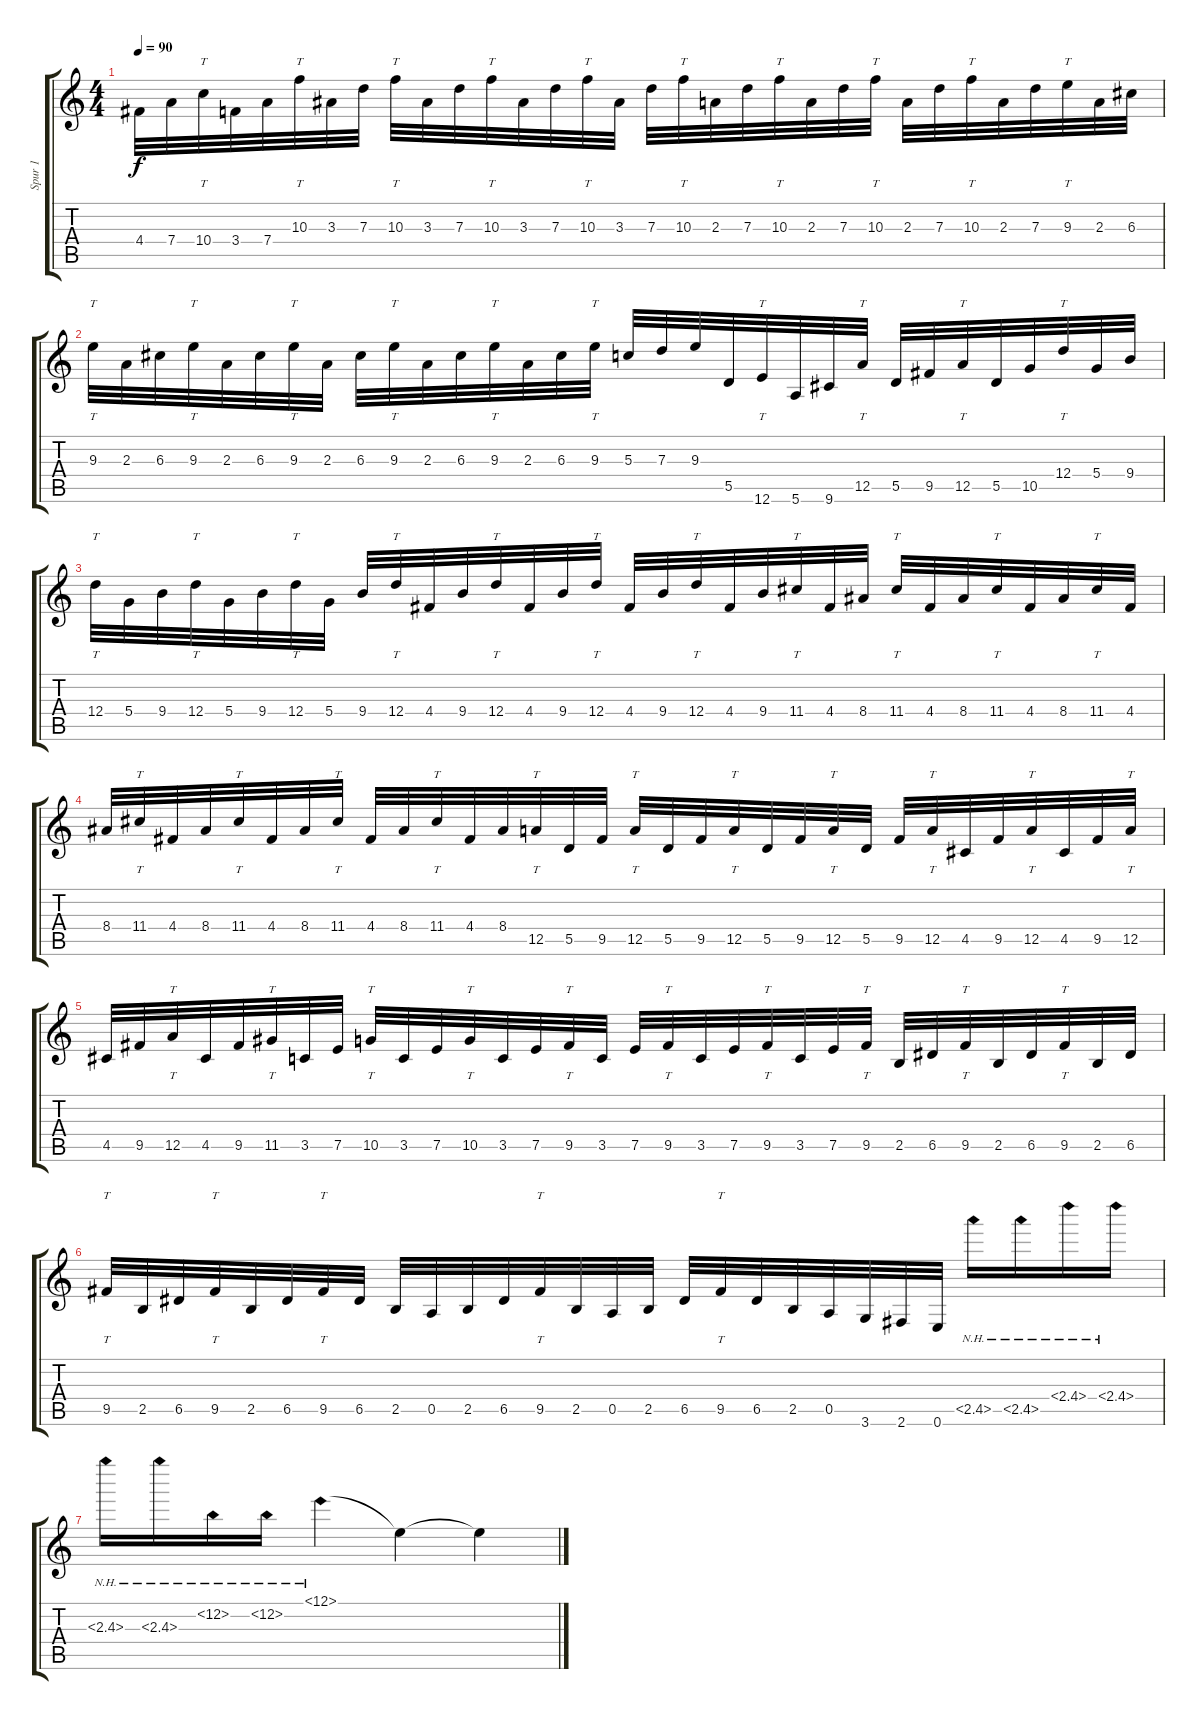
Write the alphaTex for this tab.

\track ("Spur 1" "Spur 1") {instrument acousticguitarnylon}
\staff {score tabs}
\tuning (E4 B3 G3 D3 A2 E2) {hide}
\ts (4 4)
\tempo 90
\clef g2
\ks c
4.4.32{dy f} 7.4.32 10.4.32{tt} 3.4.32 7.4.32 10.3.32{tt} 3.3.32 7.3.32 10.3.32{tt} 3.3.32 7.3.32 10.3.32{tt} 3.3.32 7.3.32 10.3.32{tt} 3.3.32 7.3.32 10.3.32{tt} 2.3.32 7.3.32 10.3.32{tt} 2.3.32 7.3.32 10.3.32{tt} 2.3.32 7.3.32 10.3.32{tt} 2.3.32 7.3.32 9.3.32{tt} 2.3.32 6.3.32 |
9.3.32{tt} 2.3.32 6.3.32 9.3.32{tt} 2.3.32 6.3.32 9.3.32{tt} 2.3.32 6.3.32 9.3.32{tt} 2.3.32 6.3.32 9.3.32{tt} 2.3.32 6.3.32 9.3.32{tt} 5.3.32 7.3.32 9.3.32 5.5.32 12.6.32{tt} 5.6.32 9.6.32 12.5.32{tt} 5.5.32 9.5.32 12.5.32{tt} 5.5.32 10.5.32 12.4.32{tt} 5.4.32 9.4.32 |
12.4.32{tt} 5.4.32 9.4.32 12.4.32{tt} 5.4.32 9.4.32 12.4.32{tt} 5.4.32 9.4.32 12.4.32{tt} 4.4.32 9.4.32 12.4.32{tt} 4.4.32 9.4.32 12.4.32{tt} 4.4.32 9.4.32 12.4.32{tt} 4.4.32 9.4.32 11.4.32{tt} 4.4.32 8.4.32 11.4.32{tt} 4.4.32 8.4.32 11.4.32{tt} 4.4.32 8.4.32 11.4.32{tt} 4.4.32 |
8.4.32 11.4.32{tt} 4.4.32 8.4.32 11.4.32{tt} 4.4.32 8.4.32 11.4.32{tt} 4.4.32 8.4.32 11.4.32{tt} 4.4.32 8.4.32 12.5.32{tt} 5.5.32 9.5.32 12.5.32{tt} 5.5.32 9.5.32 12.5.32{tt} 5.5.32 9.5.32 12.5.32{tt} 5.5.32 9.5.32 12.5.32{tt} 4.5.32 9.5.32 12.5.32{tt} 4.5.32 9.5.32 12.5.32{tt} |
4.5.32 9.5.32 12.5.32{tt} 4.5.32 9.5.32 11.5.32{tt} 3.5.32 7.5.32 10.5.32{tt} 3.5.32 7.5.32 10.5.32{tt} 3.5.32 7.5.32 9.5.32{tt} 3.5.32 7.5.32 9.5.32{tt} 3.5.32 7.5.32 9.5.32{tt} 3.5.32 7.5.32 9.5.32{tt} 2.5.32 6.5.32 9.5.32{tt} 2.5.32 6.5.32 9.5.32{tt} 2.5.32 6.5.32 |
9.5.32{tt} 2.5.32 6.5.32 9.5.32{tt} 2.5.32 6.5.32 9.5.32{tt} 6.5.32 2.5.32 0.5.32 2.5.32 6.5.32 9.5.32{tt} 2.5.32 0.5.32 2.5.32 6.5.32 9.5.32{tt} 6.5.32 2.5.32 0.5.32 3.6.32 2.6.32 0.6.32 2.5{nh}.16 2.5{nh}.16 2.4{nh}.16 2.4{nh}.16 |
2.3{nh}.16 2.3{nh}.16 0.2{nh}.16 0.2{nh}.16 0.1{nh}.4 0.1{t}.4 0.1{t}.4
